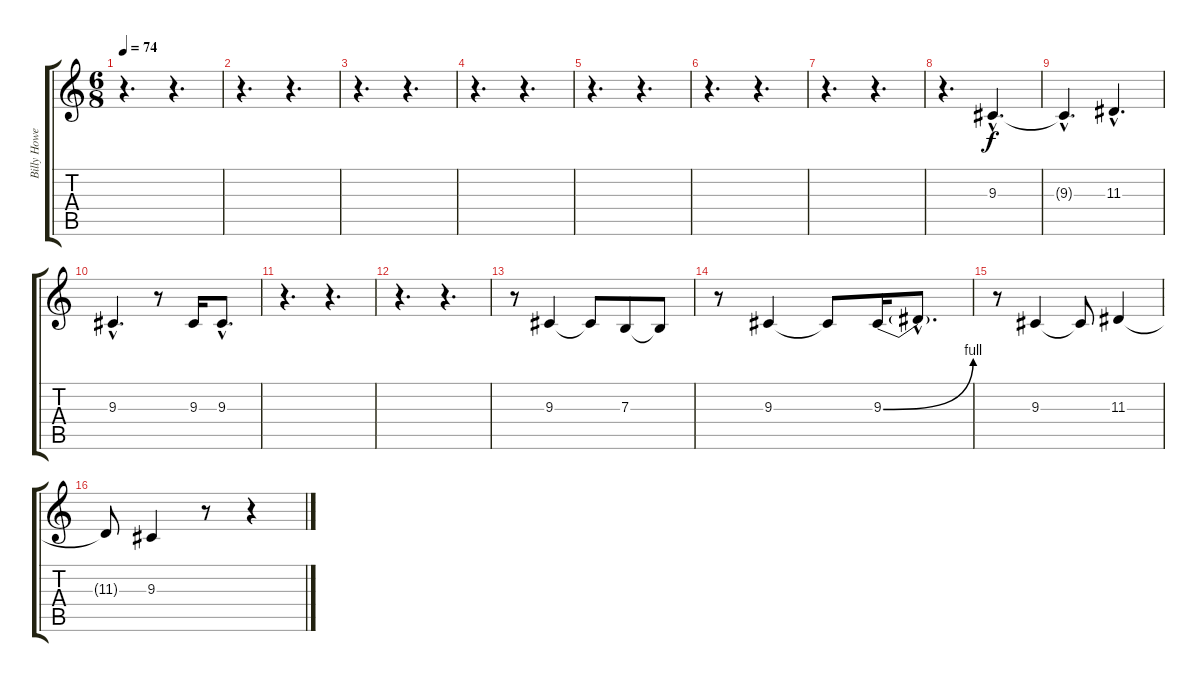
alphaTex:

\track ("Billy Howerdel - Backing Vocals" "Billy Howe") {instrument lead2sawtooth}
\staff {score tabs}
\tuning (Db4 Ab3 E3 B2 Gb2 Db2) {hide}
\ts (6 8)
\tempo 74
\clef g2
\ks c
r.4{d dy f instrument lead2sawtooth} r.4{d} |
r.4{d} r.4{d} |
r.4{d} r.4{d} |
r.4{d} r.4{d} |
r.4{d} r.4{d} |
r.4{d} r.4{d} |
r.4{d} r.4{d} |
r.4{d} 9.3{hac}.4{d} |
9.3{hac t}.4{d} 11.3{hac}.4{d} |
9.3{hac}.4{d} r.8 9.3.16 9.3{hac}.8{d} |
r.4{d} r.4{d} |
r.4{d} r.4{d} |
r.8 9.3.4 9.3{t}.8 7.3.8 7.3{t}.8 |
r.8 9.3.4 9.3{t}.8 9.3{be (bend 0 0 60 4)}.16 9.3{hac t}.8{d} |
r.8 9.3.4 9.3{t}.8 11.3.4 |
11.3{t}.8 9.3.4 r.8 r.4
